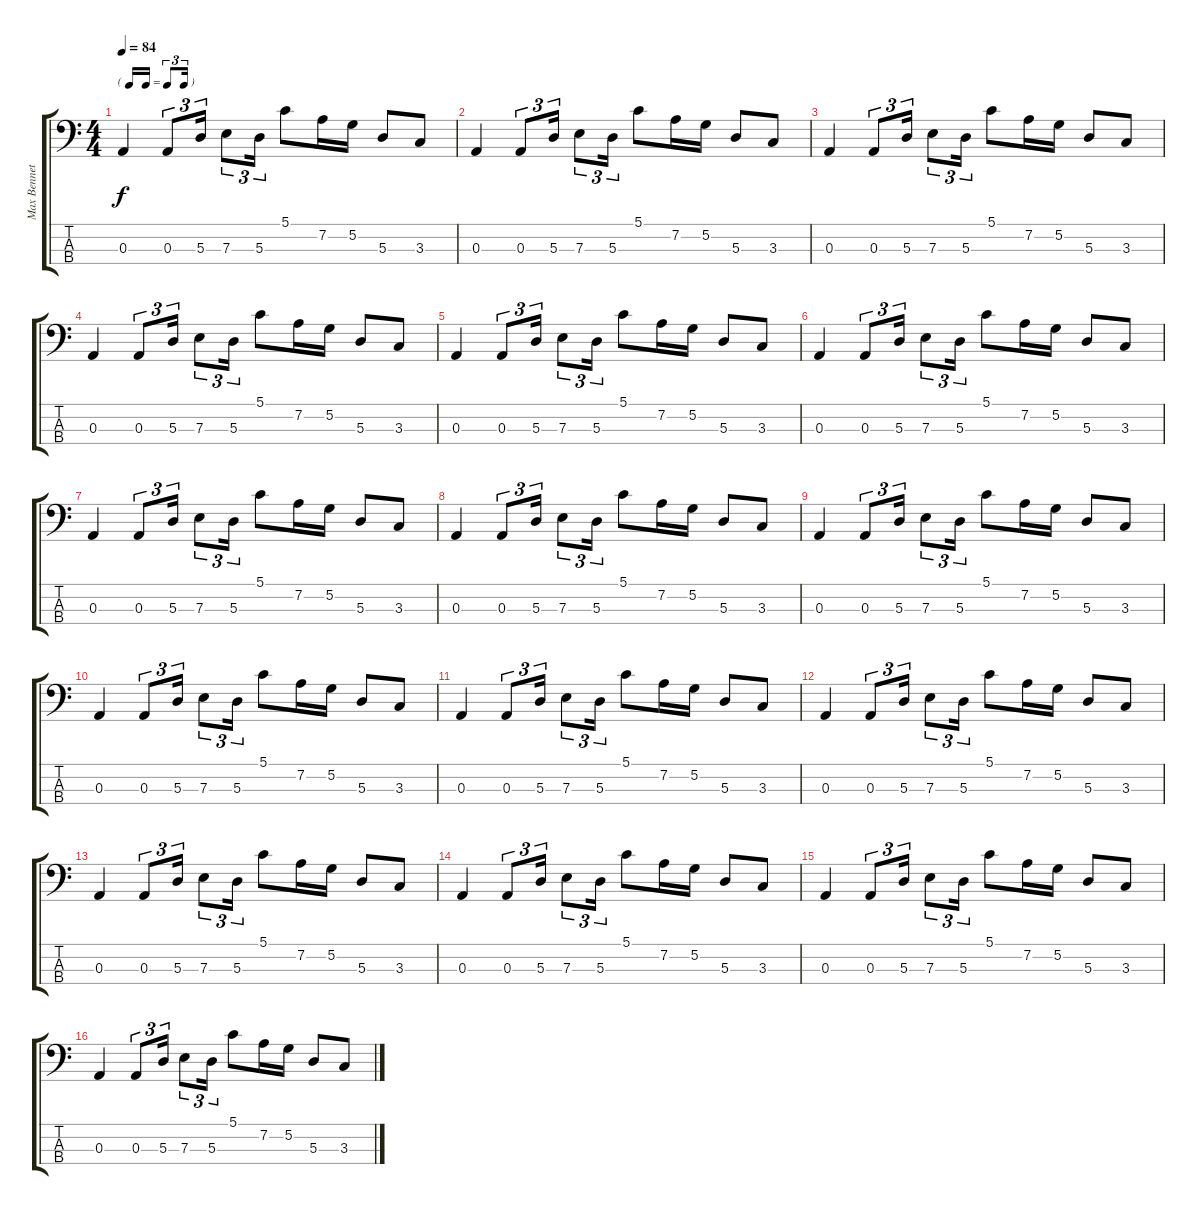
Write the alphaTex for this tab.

\track ("Max Bennett - Bass" "Max Bennet") {instrument fretlessbass}
\staff {score tabs}
\tuning (G2 D2 A1 E1) {hide}
\ts (4 4)
\tf triplet16th
\tempo 84
\clef f4
\ks c
0.3.4{dy f} 0.3.8{tu (3 2)} 5.3.16{tu (3 2)} 7.3.8{tu (3 2)} 5.3.16{tu (3 2)} 5.1.8 7.2.16 5.2.16 5.3.8 3.3.8 |
0.3.4 0.3.8{tu (3 2)} 5.3.16{tu (3 2)} 7.3.8{tu (3 2)} 5.3.16{tu (3 2)} 5.1.8 7.2.16 5.2.16 5.3.8 3.3.8 |
0.3.4 0.3.8{tu (3 2)} 5.3.16{tu (3 2)} 7.3.8{tu (3 2)} 5.3.16{tu (3 2)} 5.1.8 7.2.16 5.2.16 5.3.8 3.3.8 |
0.3.4 0.3.8{tu (3 2)} 5.3.16{tu (3 2)} 7.3.8{tu (3 2)} 5.3.16{tu (3 2)} 5.1.8 7.2.16 5.2.16 5.3.8 3.3.8 |
0.3.4 0.3.8{tu (3 2)} 5.3.16{tu (3 2)} 7.3.8{tu (3 2)} 5.3.16{tu (3 2)} 5.1.8 7.2.16 5.2.16 5.3.8 3.3.8 |
0.3.4 0.3.8{tu (3 2)} 5.3.16{tu (3 2)} 7.3.8{tu (3 2)} 5.3.16{tu (3 2)} 5.1.8 7.2.16 5.2.16 5.3.8 3.3.8 |
0.3.4 0.3.8{tu (3 2)} 5.3.16{tu (3 2)} 7.3.8{tu (3 2)} 5.3.16{tu (3 2)} 5.1.8 7.2.16 5.2.16 5.3.8 3.3.8 |
0.3.4 0.3.8{tu (3 2)} 5.3.16{tu (3 2)} 7.3.8{tu (3 2)} 5.3.16{tu (3 2)} 5.1.8 7.2.16 5.2.16 5.3.8 3.3.8 |
0.3.4 0.3.8{tu (3 2)} 5.3.16{tu (3 2)} 7.3.8{tu (3 2)} 5.3.16{tu (3 2)} 5.1.8 7.2.16 5.2.16 5.3.8 3.3.8 |
0.3.4 0.3.8{tu (3 2)} 5.3.16{tu (3 2)} 7.3.8{tu (3 2)} 5.3.16{tu (3 2)} 5.1.8 7.2.16 5.2.16 5.3.8 3.3.8 |
0.3.4 0.3.8{tu (3 2)} 5.3.16{tu (3 2)} 7.3.8{tu (3 2)} 5.3.16{tu (3 2)} 5.1.8 7.2.16 5.2.16 5.3.8 3.3.8 |
0.3.4 0.3.8{tu (3 2)} 5.3.16{tu (3 2)} 7.3.8{tu (3 2)} 5.3.16{tu (3 2)} 5.1.8 7.2.16 5.2.16 5.3.8 3.3.8 |
0.3.4 0.3.8{tu (3 2)} 5.3.16{tu (3 2)} 7.3.8{tu (3 2)} 5.3.16{tu (3 2)} 5.1.8 7.2.16 5.2.16 5.3.8 3.3.8 |
0.3.4 0.3.8{tu (3 2)} 5.3.16{tu (3 2)} 7.3.8{tu (3 2)} 5.3.16{tu (3 2)} 5.1.8 7.2.16 5.2.16 5.3.8 3.3.8 |
0.3.4 0.3.8{tu (3 2)} 5.3.16{tu (3 2)} 7.3.8{tu (3 2)} 5.3.16{tu (3 2)} 5.1.8 7.2.16 5.2.16 5.3.8 3.3.8 |
0.3.4 0.3.8{tu (3 2)} 5.3.16{tu (3 2)} 7.3.8{tu (3 2)} 5.3.16{tu (3 2)} 5.1.8 7.2.16 5.2.16 5.3.8 3.3.8
